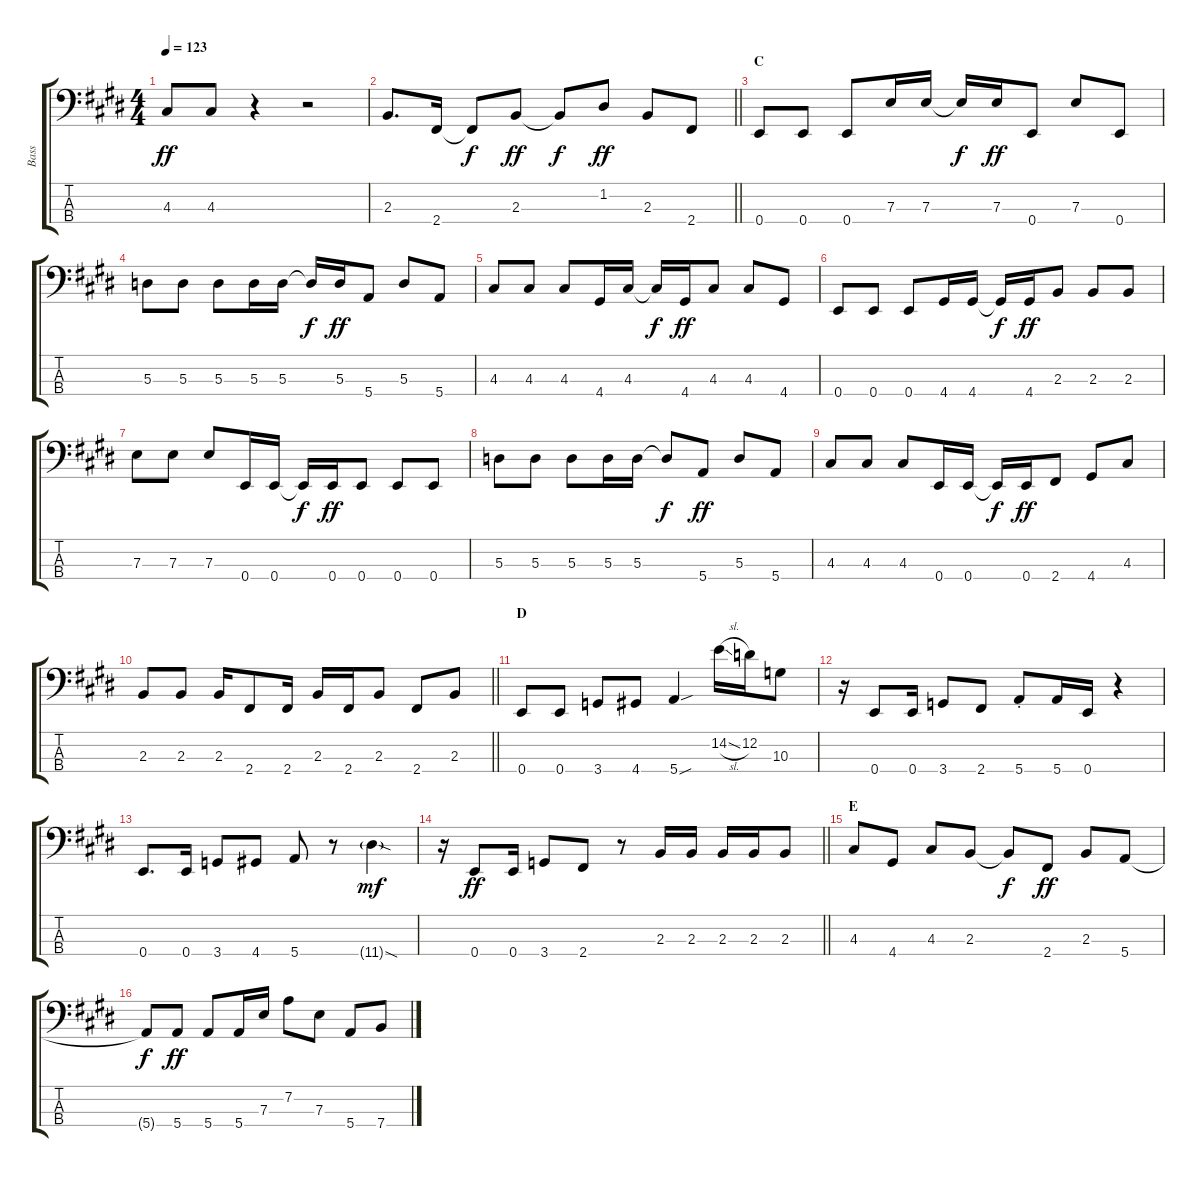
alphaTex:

\track ("Bass" "Bass") {instrument electricbasspick}
\staff {score tabs}
\tuning (G2 D2 A1 E1) {hide}
\ts (4 4)
\tempo 123
\clef f4
\ks e
4.3.8{dy ff} 4.3.8 r.4 r.2 |
\barLineRight lightlight
2.3.8{d} 2.4.16 2.4{t}.8{dy f} 2.3.8{dy ff} 2.3{t}.8{dy f} 1.2.8{dy ff} 2.3.8 2.4.8 |
\section ("" "C")
0.4.8 0.4.8 0.4.8 7.3.16 7.3.16 7.3{t}.16{dy f} 7.3.16{dy ff} 0.4.8 7.3.8 0.4.8 |
5.3.8 5.3.8 5.3.8 5.3.16 5.3.16 5.3{t}.16{dy f} 5.3.16{dy ff} 5.4.8 5.3.8 5.4.8 |
4.3.8 4.3.8 4.3.8 4.4.16 4.3.16 4.3{t}.16{dy f} 4.4.16{dy ff} 4.3.8 4.3.8 4.4.8 |
0.4.8 0.4.8 0.4.8 4.4.16 4.4.16 4.4{t}.16{dy f} 4.4.16{dy ff} 2.3.8 2.3.8 2.3.8 |
7.3.8 7.3.8 7.3.8 0.4.16 0.4.16 0.4{t}.16{dy f} 0.4.16{dy ff} 0.4.8 0.4.8 0.4.8 |
5.3.8 5.3.8 5.3.8 5.3.16 5.3.16 5.3{t}.8{dy f} 5.4.8{dy ff} 5.3.8 5.4.8 |
4.3.8 4.3.8 4.3.8 0.4.16 0.4.16 0.4{t}.16{dy f} 0.4.16{dy ff} 2.4.8 4.4.8 4.3.8 |
\barLineRight lightlight
2.3.8 2.3.8 2.3.16 2.4.8 2.4.16 2.3.16 2.4.16 2.3.8 2.4.8 2.3.8 |
\section ("" "D")
0.4.8 0.4.8 3.4.8 4.4.8 5.4{sou}.4 14.2{sl}.16 12.2.16 10.3.8 |
r.16 0.4.8 0.4.16 3.4.8 2.4.8 5.4{st}.8 5.4.16 0.4.16 r.4 |
0.4.8{d} 0.4.16 3.4.8 4.4.8 5.4.8 r.8 11.4{sod g}.4{dy mf} |
\barLineRight lightlight
r.16 0.4.8{dy ff} 0.4.16 3.4.8 2.4.8 r.8 2.3.16 2.3.16 2.3.16 2.3.16 2.3.8 |
\section ("" "E")
4.3.8 4.4.8 4.3.8 2.3.8 2.3{t}.8{dy f} 2.4.8{dy ff} 2.3.8 5.4.8 |
5.4{t}.8{dy f} 5.4.8{dy ff} 5.4.8 5.4.16 7.3.16 7.2.8 7.3.8 5.4.8 7.4.8
